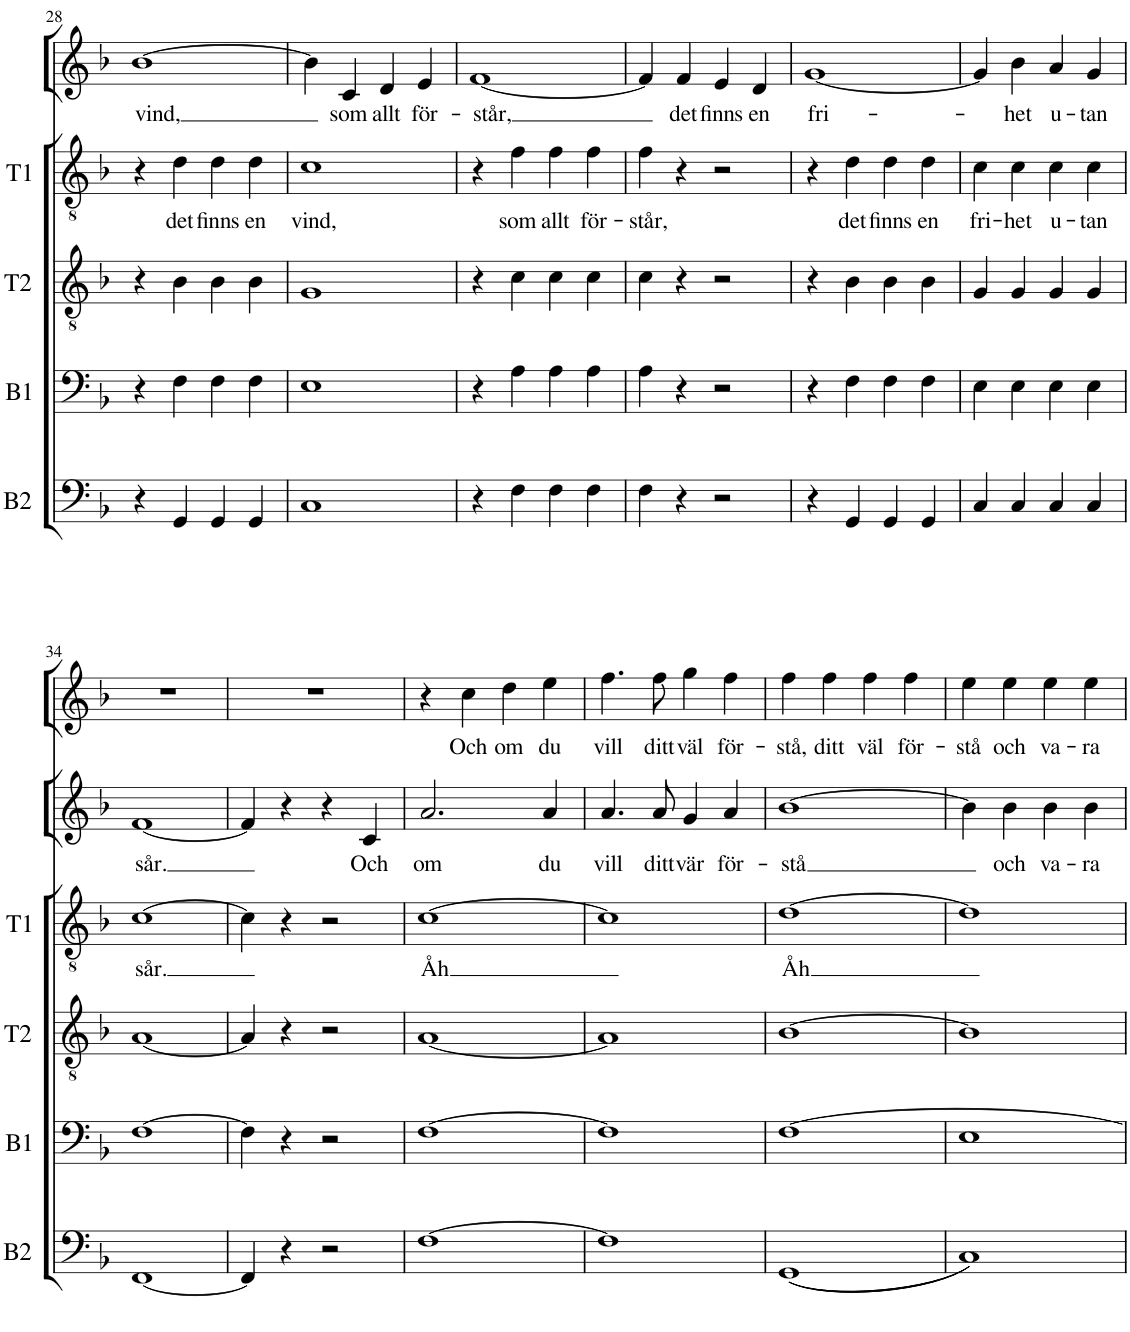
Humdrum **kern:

**kern	**kern	**kern	**kern	**text	**kern	**text	**kern	**text
*part6	*part5	*part4	*part3	*part3	*part2	*part2	*part1	*part1
*staff6	*staff5	*staff4	*staff3	*staff3	*staff2	*staff2	*staff1	*staff1
*I"Bas 2	*I"Bas 1	*I"Tenor 2	*I"Tenor 1	*	*I"Solo el. unison kör	*	*I"Diskantsolo	*
*I'B2	*I'B1	*I'T2	*I'T1	*	*	*	*	*
*clefF4	*clefF4	*clefGv2	*clefGv2	*	*clefG2	*	*clefG2	*
*k[b-]	*k[b-]	*k[b-]	*k[b-]	*	*k[b-]	*	*k[b-]	*
*M4/4	*M4/4	*M4/4	*M4/4	*	*M4/4	*	*M4/4	*
*met(c)	*met(c)	*met(c)	*met(c)	*	*met(c)	*	*met(c)	*
=27	=27	=27	=27	=27	=27	=27	=27	=27
!	!	!	!	!LO:LY:b	!	!	!	!
4F\	4F\	4c\	4f\	läst,	4f/]	.	1r	.
!	!	!	!	!	!	!LO:LY:b	!	!
4r	4r	4r	4r	.	4f/	det	.	.
!	!	!	!	!	!	!LO:LY:b	!	!
2r	2r	2r	2r	.	4g/	finns	.	.
!	!	!	!	!	!	!LO:LY:b	!	!
.	.	.	.	.	4a/	en	.	.
!!LO:PB:g=z
=28	=28	=28	=28	=28	=28	=28	=28	=28
!	!	!	!	!	!	!LO:LY:b	!	!
4r	4r	4r	4r	.	[1b-	vind,	1r	.
!	!	!	!	!LO:LY:b	!	!	!	!
4GG/	4F\	4B-\	4d\	det	.	.	.	.
!	!	!	!	!LO:LY:b	!	!	!	!
4GG/	4F\	4B-\	4d\	finns	.	.	.	.
!	!	!	!	!LO:LY:b	!	!	!	!
4GG/	4F\	4B-\	4d\	en	.	.	.	.
=29	=29	=29	=29	=29	=29	=29	=29	=29
!	!	!	!	!LO:LY:b	!	!	!	!
1C	1E	1G	1c	vind,	4b-\]	.	1r	.
!	!	!	!	!	!	!LO:LY:b	!	!
.	.	.	.	.	4c/	som	.	.
!	!	!	!	!	!	!LO:LY:b	!	!
.	.	.	.	.	4d/	allt	.	.
!	!	!	!	!	!	!LO:LY:b	!	!
.	.	.	.	.	4e/	för-	.	.
=30	=30	=30	=30	=30	=30	=30	=30	=30
!	!	!	!	!	!	!LO:LY:b	!	!
4r	4r	4r	4r	.	[1f	-står,	1r	.
!	!	!	!	!LO:LY:b	!	!	!	!
4F\	4A\	4c\	4f\	som	.	.	.	.
!	!	!	!	!LO:LY:b	!	!	!	!
4F\	4A\	4c\	4f\	allt	.	.	.	.
!	!	!	!	!LO:LY:b	!	!	!	!
4F\	4A\	4c\	4f\	för-	.	.	.	.
=31	=31	=31	=31	=31	=31	=31	=31	=31
!	!	!	!	!LO:LY:b	!	!	!	!
4F\	4A\	4c\	4f\	-står,	4f/]	.	1r	.
!	!	!	!	!	!	!LO:LY:b	!	!
4r	4r	4r	4r	.	4f/	det	.	.
!	!	!	!	!	!	!LO:LY:b	!	!
2r	2r	2r	2r	.	4e/	finns	.	.
!	!	!	!	!	!	!LO:LY:b	!	!
.	.	.	.	.	4d/	en	.	.
=32	=32	=32	=32	=32	=32	=32	=32	=32
!	!	!	!	!	!	!LO:LY:b	!	!
4r	4r	4r	4r	.	[1g	fri-	1r	.
!	!	!	!	!LO:LY:b	!	!	!	!
4GG/	4F\	4B-\	4d\	det	.	.	.	.
!	!	!	!	!LO:LY:b	!	!	!	!
4GG/	4F\	4B-\	4d\	finns	.	.	.	.
!	!	!	!	!LO:LY:b	!	!	!	!
4GG/	4F\	4B-\	4d\	en	.	.	.	.
=33	=33	=33	=33	=33	=33	=33	=33	=33
!	!	!	!	!LO:LY:b	!	!	!	!
4C/	4E\	4G/	4c\	fri-	4g/]	.	1r	.
!	!	!	!	!LO:LY:b	!	!LO:LY:b	!	!
4C/	4E\	4G/	4c\	-het	4b-\	-het	.	.
!	!	!	!	!LO:LY:b	!	!LO:LY:b	!	!
4C/	4E\	4G/	4c\	u-	4a/	u-	.	.
!	!	!	!	!LO:LY:b	!	!LO:LY:b	!	!
4C/	4E\	4G/	4c\	-tan	4g/	-tan	.	.
!!LO:LB:g=z
=34	=34	=34	=34	=34	=34	=34	=34	=34
!	!	!	!	!LO:LY:b	!	!LO:LY:b	!	!
[1FF	[1F	[1A	[1c	sår.	[1f	sår.	1r	.
=35	=35	=35	=35	=35	=35	=35	=35	=35
4FF/]	4F\]	4A/]	4c\]	.	4f/]	.	1r	.
4r	4r	4r	4r	.	4r	.	.	.
2r	2r	2r	2r	.	4r	.	.	.
!	!	!	!	!	!	!LO:LY:b	!	!
.	.	.	.	.	4c/	Och	.	.
=36	=36	=36	=36	=36	=36	=36	=36	=36
!	!	!	!	!LO:LY:b	!	!LO:LY:b	!	!
[1F	[1F	[1A	[1c	Åh	2.a/	om	4r	.
!	!	!	!	!	!	!	!	!LO:LY:b
.	.	.	.	.	.	.	4cc\	Och
!	!	!	!	!	!	!	!	!LO:LY:b
.	.	.	.	.	.	.	4dd\	om
!	!	!	!	!	!	!LO:LY:b	!	!LO:LY:b
.	.	.	.	.	4a/	du	4ee\	du
=37	=37	=37	=37	=37	=37	=37	=37	=37
!	!	!	!	!	!	!LO:LY:b	!	!LO:LY:b
1F]	1F]	1A]	1c]	.	4.a/	vill	4.ff\	vill
!	!	!	!	!	!	!LO:LY:b	!	!LO:LY:b
.	.	.	.	.	8a/	ditt	8ff\	ditt
!	!	!	!	!	!	!LO:LY:b	!	!LO:LY:b
.	.	.	.	.	4g/	vär	4gg\	väl
!	!	!	!	!	!	!LO:LY:b	!	!LO:LY:b
.	.	.	.	.	4a/	för-	4ff\	för-
=38	=38	=38	=38	=38	=38	=38	=38	=38
!	!	!	!	!LO:LY:b	!	!LO:LY:b	!	!LO:LY:b
1GG	[1F	[1B-	[1d	Åh	[1b-	-stå	4ff\	-stå,
!	!	!	!	!	!	!	!	!LO:LY:b
.	.	.	.	.	.	.	4ff\	ditt
!	!	!	!	!	!	!	!	!LO:LY:b
.	.	.	.	.	.	.	4ff\	väl
!	!	!	!	!	!	!	!	!LO:LY:b
.	.	.	.	.	.	.	4ff\	för-
=	=	=	=	=	=	=	=	=
*-	*-	*-	*-	*-	*-	*-	*-	*-
